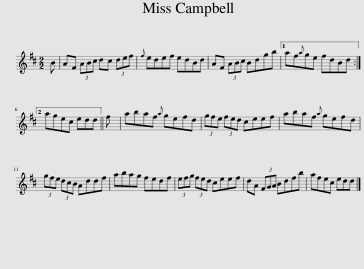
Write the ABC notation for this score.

X:1
L:1/8
M:2/2
I:linebreak $
K:D
V:1 treble
V:1
 B | AF (3ABc dc (3def |{f} edef edBd | AF (3ABc Bdgb |1 af{a}ge fdBd :|2$ %5
 agec edd || f | abaf{a} gefd | (3gfe (3fed ceef | abaf{a} gefd |$ %10
 (3gfe (3dcB Addf | abag fedf | (3efg (3fed ceef | dA (3FGA Bdfb | afec edd |] %15
